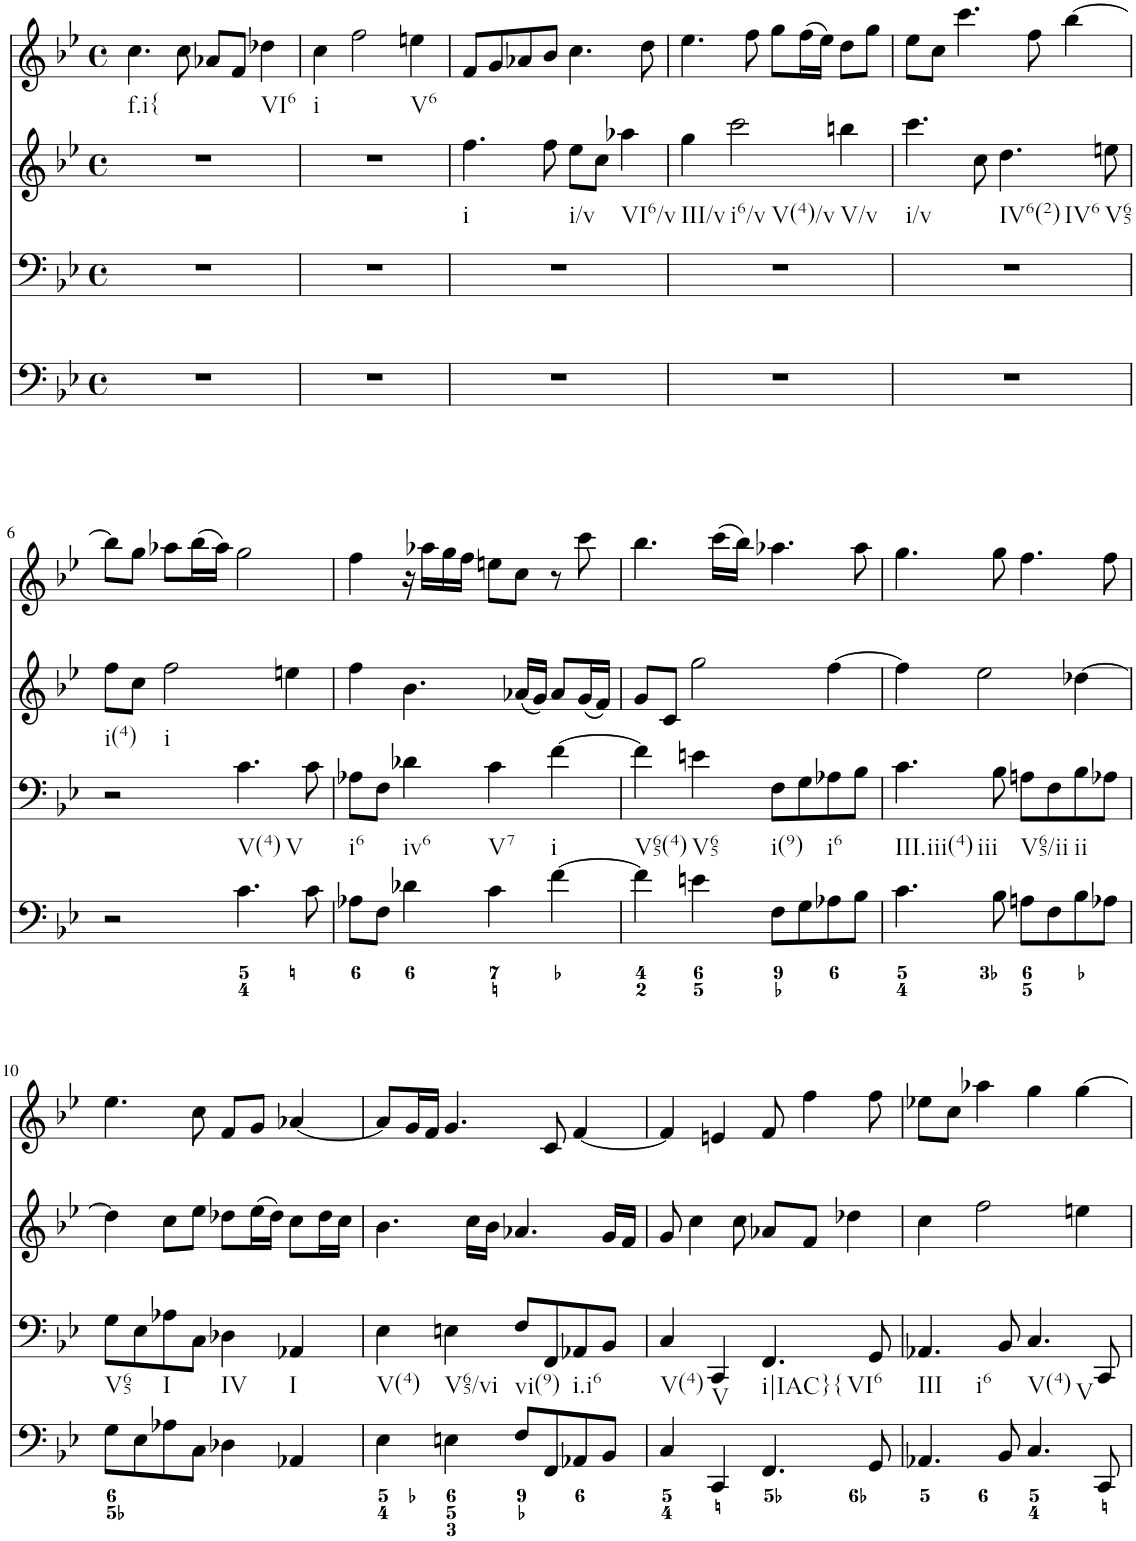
**kern	**kern	**kern	**kern
*part4	*part3	*part2	*part1
*staff4	*staff3	*staff2	*staff1
*I"Piano	*I"Piano	*I"Piano	*I"Piano
*I'Pno	*I'Pno	*I'Pno	*I'Pno
*clefF4	*clefF4	*clefG2	*clefG2
*k[b-e-]	*k[b-e-]	*k[b-e-]	*k[b-e-]
*B-:	*B-:	*B-:	*B-:
*M4/4	*M4/4	*M4/4	*M4/4
*met(c)	*met(c)	*met(c)	*met(c)
=1	=1	=1	=1
1r	1r	1r	4.cc\
.	.	.	8cc\
.	.	.	8a-X/L
.	.	.	8f/J
.	.	.	4dd-X\
=2	=2	=2	=2
1r	1r	1r	4cc\
.	.	.	2ff\
.	.	.	4een\
=3	=3	=3	=3
1r	1r	4.ff\	8f/L
.	.	.	8g/
.	.	.	8a-X/
.	.	8ff\	8b-/J
.	.	8ee-\L	4.cc\
.	.	8cc\J	.
.	.	4aa-X\	.
.	.	.	8dd\
=4	=4	=4	=4
1r	1r	4gg\	4.ee-\
.	.	2ccc\	.
.	.	.	8ff\
.	.	.	8gg\L
.	.	.	(16ff\L
.	.	.	16ee-\JJ)
.	.	4bbn\	8dd\L
.	.	.	8gg\J
=5	=5	=5	=5
1r	1r	4.ccc\	8ee-\L
.	.	.	8cc\J
.	.	.	4.ccc\
.	.	8cc\	.
.	.	4.dd\	.
.	.	.	8ff\
.	.	.	[4bb-\
.	.	8een\	.
!!LO:LB:g=z
=6	=6	=6	=6
2r	2r	8ff\L	8bb-\L]
.	.	8cc\J	8gg\J
.	.	2ff\	8aa-X\L
.	.	.	(16bb-\L
.	.	.	16aa-\JJ)
4.c\	4.c\	.	2gg\
.	.	4een\	.
8c\	8c\	.	.
=7	=7	=7	=7
8A-X\L	8A-X\L	4ff\	4ff\
8F\J	8F\J	.	.
4d-X\	4d-X\	4.b-\	16r
.	.	.	16aa-X\LL
.	.	.	16gg\
.	.	.	16ff\JJ
4c\	4c\	.	8een\L
.	.	(16a-X/LL	8cc\J
.	.	16g/JJ)	.
[4f\	[4f\	8a-/L	8r
.	.	(16g/L	8ccc\
.	.	16f/JJ)	.
=8	=8	=8	=8
4f\]	4f\]	8g/L	4.bb-\
.	.	8c/J	.
4en\	4en\	2gg\	.
.	.	.	(16ccc\LL
.	.	.	16bb-\JJ)
8F\L	8F\L	.	4.aa-X\
8G\	8G\	.	.
8A-X\	8A-X\	[4ff\	.
8B-\J	8B-\J	.	8aa-\
=9	=9	=9	=9
4.c\	4.c\	4ff\]	4.gg\
.	.	2ee-\	.
8B-\	8B-\	.	8gg\
8An\L	8An\L	.	4.ff\
8F\	8F\	.	.
8B-\	8B-\	[4dd-X\	.
8A-X\J	8A-X\J	.	8ff\
!!LO:LB:g=z
=10	=10	=10	=10
8G\L	8G\L	4dd-\]	4.ee-\
8E-\	8E-\	.	.
8A-X\	8A-X\	8cc\L	.
8C\J	8C\J	8ee-\J	8cc\
4D-X\	4D-X\	8dd-X\L	8f/L
.	.	(16ee-\L	8g/J
.	.	16dd-\JJ)	.
4AA-X/	4AA-X/	8cc\L	[4a-X/
.	.	16dd-\L	.
.	.	16cc\JJ	.
=11	=11	=11	=11
4E-\	4E-\	4.b-\	8a-/L]
.	.	.	16g/L
.	.	.	16f/JJ
4En\	4En\	.	4.g/
.	.	16cc\LL	.
.	.	16b-\JJ	.
8F/L	8F/L	4.a-X/	.
8FF/	8FF/	.	8c/
8AA-X/	8AA-X/	.	[4f/
8BB-/J	8BB-/J	16g/LL	.
.	.	16f/JJ	.
=12	=12	=12	=12
4C/	4C/	8g/	4f/]
.	.	4cc\	.
4CC/	4CC/	.	4en/
.	.	8cc\	.
4.FF/	4.FF/	8a-X/L	8f/
.	.	8f/J	4ff\
.	.	4dd-X\	.
8GG/	8GG/	.	8ff\
=13	=13	=13	=13
4.AA-X/	4.AA-X/	4cc\	8ee-X\L
.	.	.	8cc\J
.	.	2ff\	4aa-X\
8BB-/	8BB-/	.	.
4.C/	4.C/	.	4gg\
.	.	4een\	[4gg\
8CC/	8CC/	.	.
=	=	=	=
*-	*-	*-	*-
